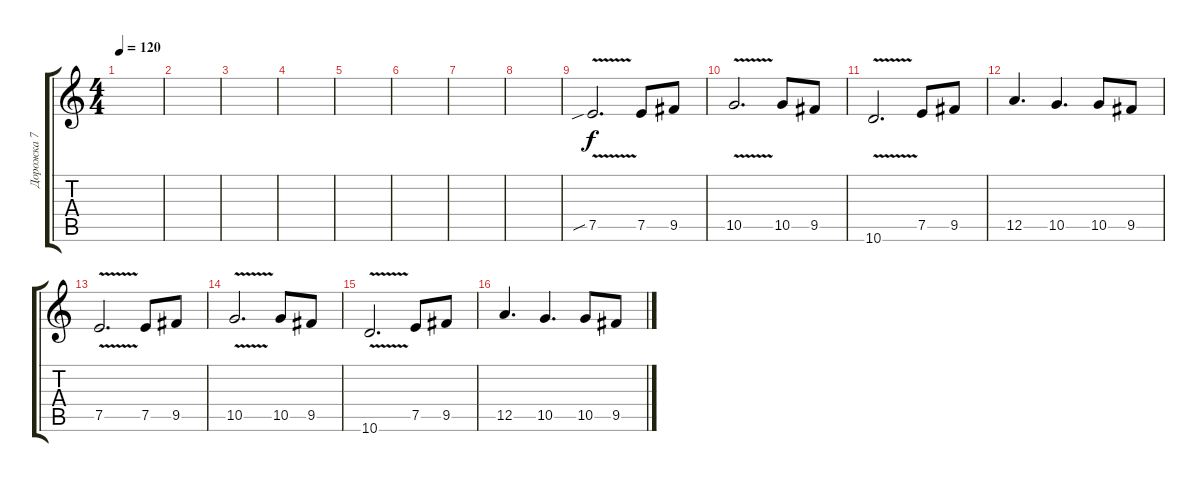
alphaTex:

\track ("Дорожка 7" "Дорожка 7") {instrument overdrivenguitar}
\staff {score tabs}
\tuning (E4 B3 G3 D3 A2 E2) {hide}
\ts (4 4)
\tempo 120
\clef g2
\ks c
|
|
|
|
|
|
|
|
7.5{v sib}.2{d} 7.5.8 9.5.8 |
10.5{v}.2{d} 10.5.8 9.5.8 |
10.6{v}.2{d} 7.5.8 9.5.8 |
12.5.4{d} 10.5.4{d} 10.5.8 9.5.8 |
7.5{v}.2{d} 7.5.8 9.5.8 |
10.5{v}.2{d} 10.5.8 9.5.8 |
10.6{v}.2{d} 7.5.8 9.5.8 |
12.5.4{d} 10.5.4{d} 10.5.8 9.5.8
